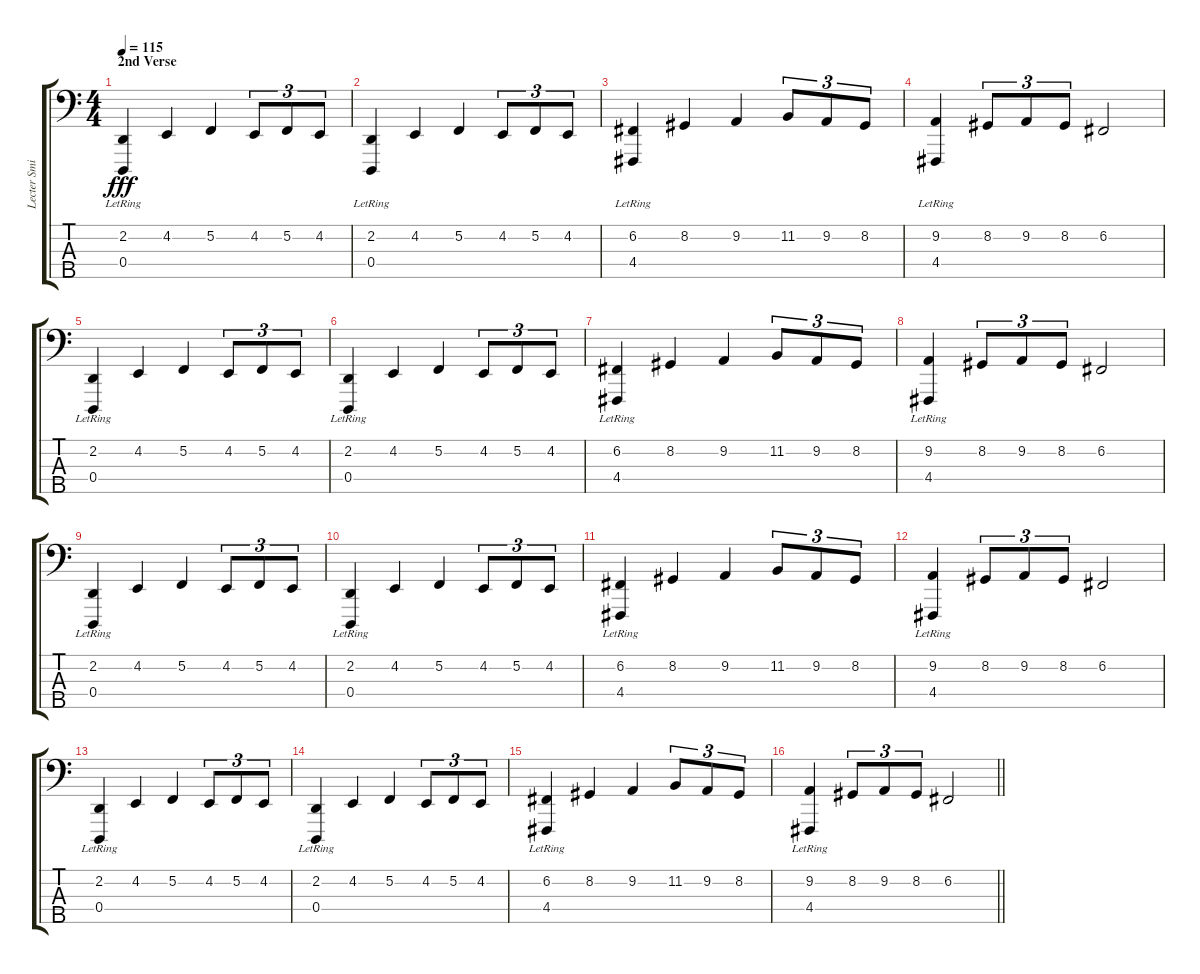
\track ("Lecter Smith" "Lecter Smi") {instrument stringensemble1}
\staff {score tabs}
\tuning (F2 C2 G1 D1 A0) {hide}
\ts (4 4)
\section ("" "2nd Verse")
\tempo 115
\clef f4
\ks c
(2.2 0.4{lr}).4{dy fff} 4.2.4 5.2.4 4.2.8{tu (3 2)} 5.2.8{tu (3 2)} 4.2.8{tu (3 2)} |
(2.2 0.4{lr}).4 4.2.4 5.2.4 4.2.8{tu (3 2)} 5.2.8{tu (3 2)} 4.2.8{tu (3 2)} |
(6.2 4.4{lr}).4 8.2.4 9.2.4 11.2.8{tu (3 2)} 9.2.8{tu (3 2)} 8.2.8{tu (3 2)} |
(9.2 4.4{lr}).4 8.2.8{tu (3 2)} 9.2.8{tu (3 2)} 8.2.8{tu (3 2)} 6.2.2 |
(2.2 0.4{lr}).4 4.2.4 5.2.4 4.2.8{tu (3 2)} 5.2.8{tu (3 2)} 4.2.8{tu (3 2)} |
(2.2 0.4{lr}).4 4.2.4 5.2.4 4.2.8{tu (3 2)} 5.2.8{tu (3 2)} 4.2.8{tu (3 2)} |
(6.2 4.4{lr}).4 8.2.4 9.2.4 11.2.8{tu (3 2)} 9.2.8{tu (3 2)} 8.2.8{tu (3 2)} |
(9.2 4.4{lr}).4 8.2.8{tu (3 2)} 9.2.8{tu (3 2)} 8.2.8{tu (3 2)} 6.2.2 |
(2.2 0.4{lr}).4 4.2.4 5.2.4 4.2.8{tu (3 2)} 5.2.8{tu (3 2)} 4.2.8{tu (3 2)} |
(2.2 0.4{lr}).4 4.2.4 5.2.4 4.2.8{tu (3 2)} 5.2.8{tu (3 2)} 4.2.8{tu (3 2)} |
(6.2 4.4{lr}).4 8.2.4 9.2.4 11.2.8{tu (3 2)} 9.2.8{tu (3 2)} 8.2.8{tu (3 2)} |
(9.2 4.4{lr}).4 8.2.8{tu (3 2)} 9.2.8{tu (3 2)} 8.2.8{tu (3 2)} 6.2.2 |
(2.2 0.4{lr}).4 4.2.4 5.2.4 4.2.8{tu (3 2)} 5.2.8{tu (3 2)} 4.2.8{tu (3 2)} |
(2.2 0.4{lr}).4 4.2.4 5.2.4 4.2.8{tu (3 2)} 5.2.8{tu (3 2)} 4.2.8{tu (3 2)} |
(6.2 4.4{lr}).4 8.2.4 9.2.4 11.2.8{tu (3 2)} 9.2.8{tu (3 2)} 8.2.8{tu (3 2)} |
\barLineRight lightlight
(9.2 4.4{lr}).4 8.2.8{tu (3 2)} 9.2.8{tu (3 2)} 8.2.8{tu (3 2)} 6.2.2
